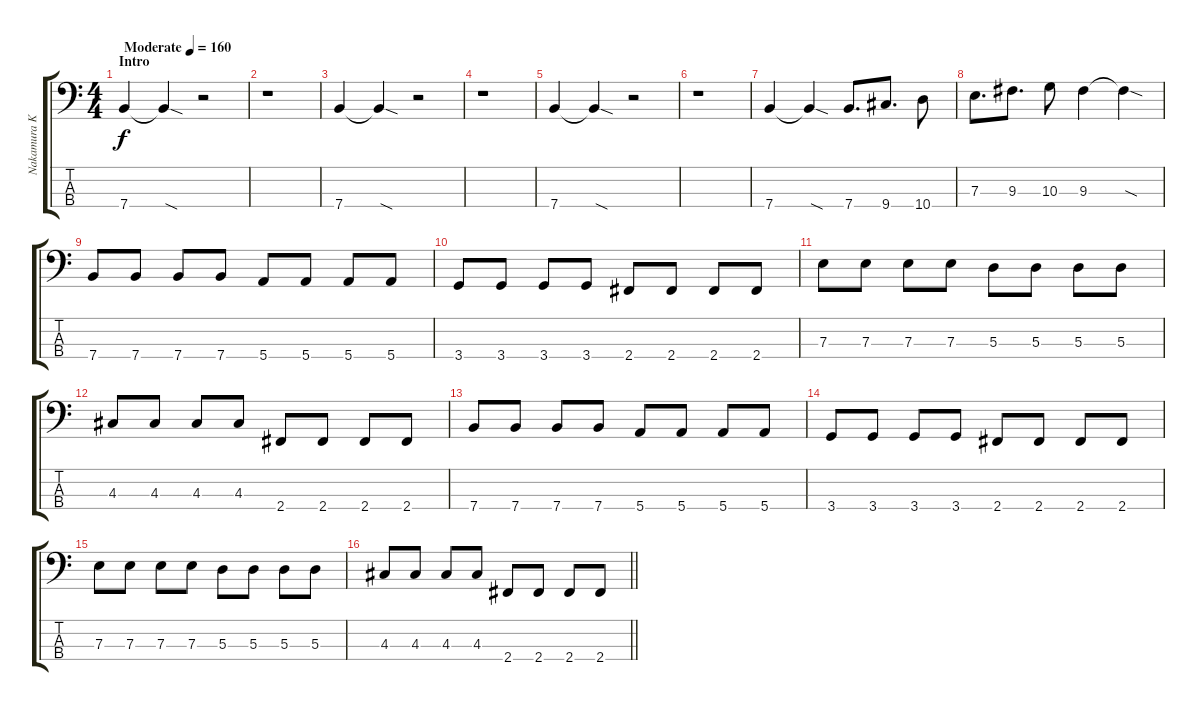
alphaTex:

\track ("Nakamura Kazuhiko" "Nakamura K") {instrument electricbassfinger}
\staff {score tabs}
\tuning (G2 D2 A1 E1) {hide}
\ts (4 4)
\section ("" "Intro")
\tempo (160 "Moderate")
\clef f4
\ks c
7.4.4{dy f instrument electricbassfinger} 7.4{sod t}.4 r.2 |
r.1 |
7.4.4 7.4{sod t}.4 r.2 |
r.1 |
7.4.4 7.4{sod t}.4 r.2 |
r.1 |
7.4.4 7.4{sod t}.4 7.4.8{d} 9.4.8{d} 10.4.8 |
7.3.8{d} 9.3.8{d} 10.3.8 9.3.4 9.3{sod t}.4 |
7.4.8 7.4.8 7.4.8 7.4.8 5.4.8 5.4.8 5.4.8 5.4.8 |
3.4.8 3.4.8 3.4.8 3.4.8 2.4.8 2.4.8 2.4.8 2.4.8 |
7.3.8 7.3.8 7.3.8 7.3.8 5.3.8 5.3.8 5.3.8 5.3.8 |
4.3.8 4.3.8 4.3.8 4.3.8 2.4.8 2.4.8 2.4.8 2.4.8 |
7.4.8 7.4.8 7.4.8 7.4.8 5.4.8 5.4.8 5.4.8 5.4.8 |
3.4.8 3.4.8 3.4.8 3.4.8 2.4.8 2.4.8 2.4.8 2.4.8 |
7.3.8 7.3.8 7.3.8 7.3.8 5.3.8 5.3.8 5.3.8 5.3.8 |
\barLineRight lightlight
4.3.8 4.3.8 4.3.8 4.3.8 2.4.8 2.4.8 2.4.8 2.4.8
